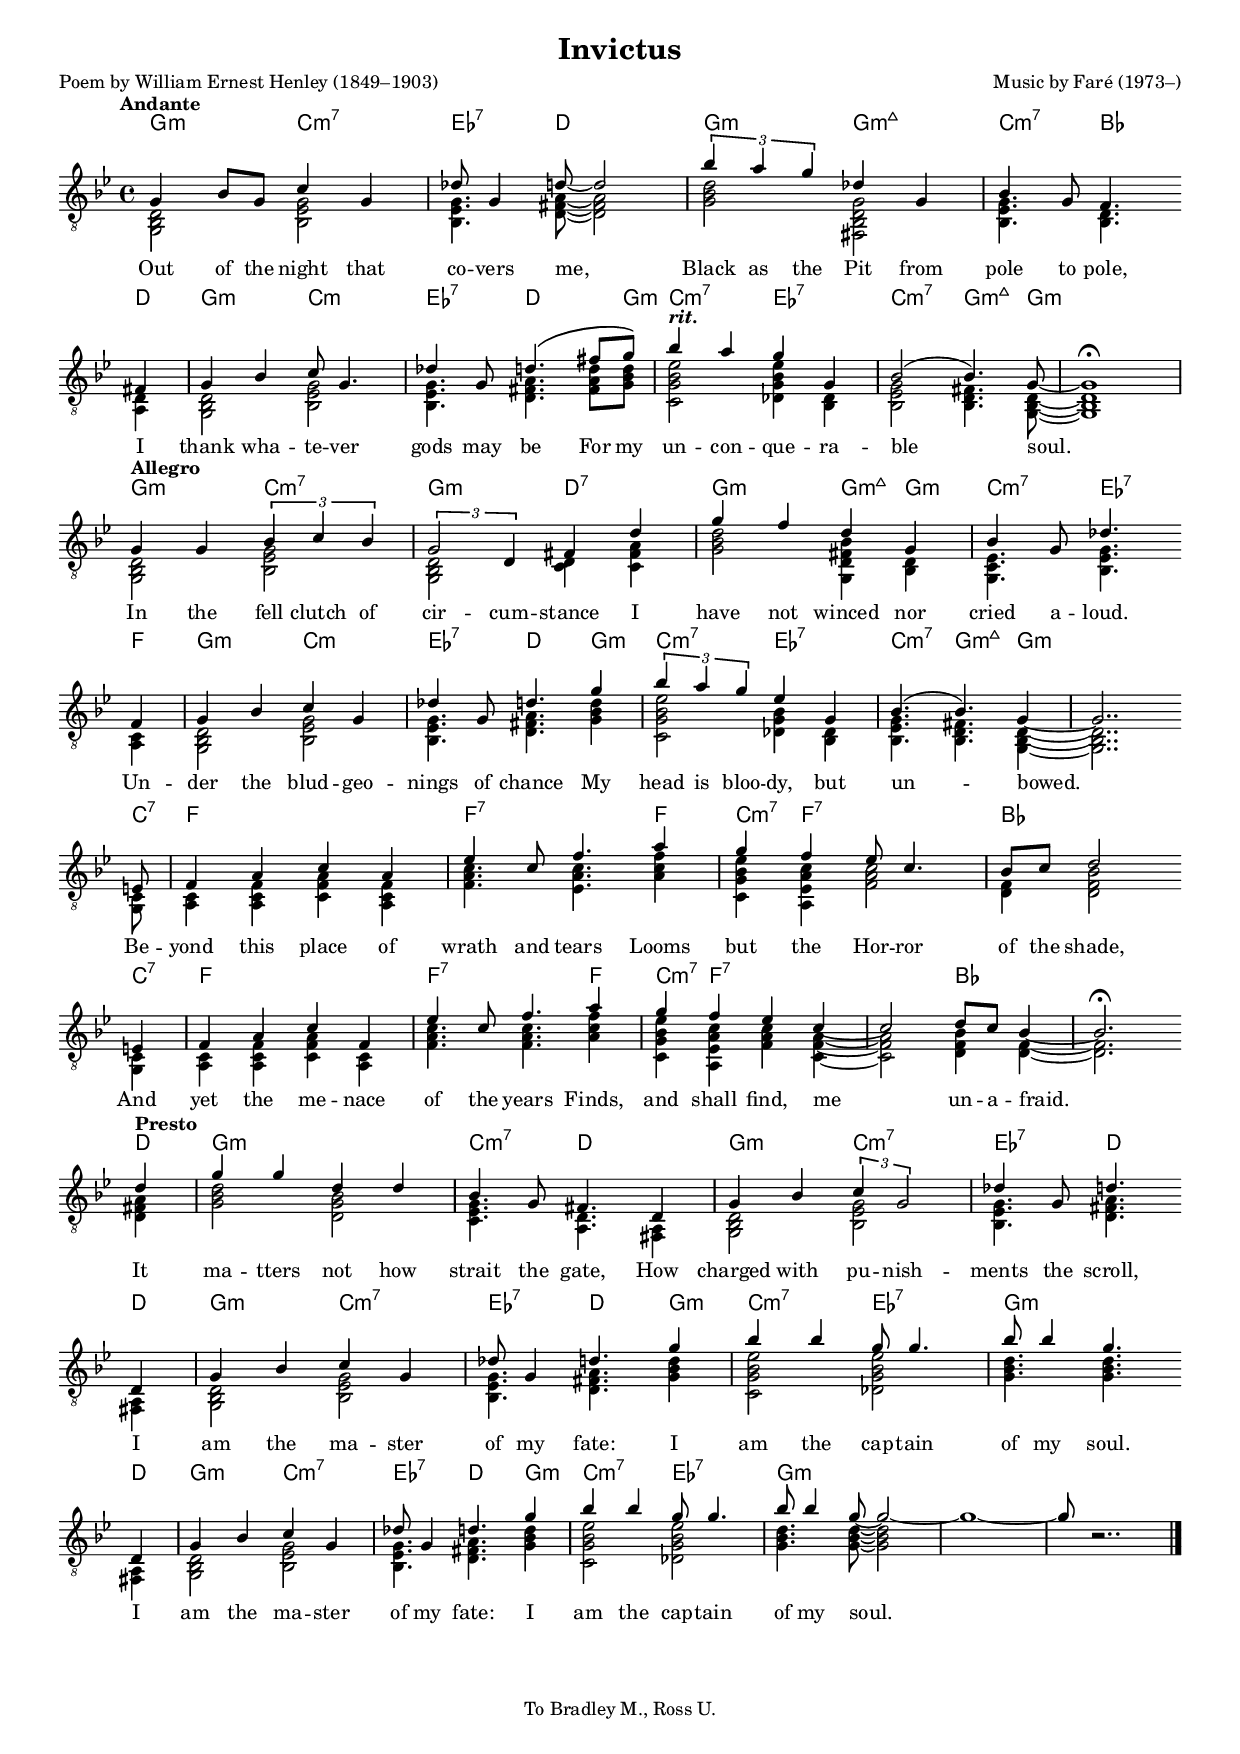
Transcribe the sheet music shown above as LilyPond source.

\version "2.12.2"

\paper{
    between-system-space = .5\cm
    between-system-padding = #1
    ragged-bottom=##f
    ragged-last-bottom=##f
    indent = 0\cm
}
#(set-global-staff-size 16) % default is 20 and causes break into two pages.

\header{
  title = "Invictus"
  poet = "Poem by William Ernest Henley (1849–1903)"
  composer = "Music by Faré (1973–)"
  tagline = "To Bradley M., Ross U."
}

melody = \relative c'
{
  \clef "treble_8"
  \key g \minor
  \tempo "Andante"
  g4 bes8 g c4 g    | des'8 g,4 d'8~d2 |
  \times 2/3 { bes'4 a g } des g,   | bes g8 f4.        \bar "" \break
  fis4   | g bes c8 g4.              | des'4 g,8 \phrasingSlurUp d'4.
  \( fis8 g \)  | bes4^\markup{\italic \bold rit.} a g g, |
  \slurUp bes2( bes4.) g8~ | g1\fermata | \break

  \tempo "Allegro"
  g4 g \times 2/3 { bes c bes } |  \times 2/3 {g2 d4} fis
  d'4  |  g f d g,     | bes g8 des'4.    \bar "" \break
  f,4  |  g bes c g    | des' g,8 d'4.
  g4   |  \times 2/3 { bes4 a g } ees4 g,   |  \slurUp bes4.( bes4.) g4~|g2..  \bar "" \break

  e8   |  f4 a c a     |  ees' c8 f4.
  a4   |  g f ees8 c4. |  bes8 c d2      \bar "" \break
  e,4  |  f4 a c f,    |  ees' c8 f4.
  a4   |  g f ees c4~  |  c2 d8 c \slurUp bes4~|bes2.^\fermata  \bar "" \break

  \tempo "Presto"
  d4   |  g g d d      |  bes g8 fis4.
  d4   |  g bes \times 2/3 {c4 g2}    |  des'4 g,8 d'4.    \bar "" \break
  d,4  |  g bes c g  |  des'8 g,4 d'4.
  g4   |  bes bes g8 g4.  |  bes8 bes4 g4.  \bar "" \break

  d,4  |  g bes c g    |  des'8 g,4 d'4.
  g4   |  bes bes g8 g4.  |  bes8 bes4 g8~g2~|g1~|g8 r2.. \bar "|." \break
}

bass = \relative c
{
  \clef "treble_8"
  \key g \minor
  <g bes d>2 <bes ees g> | <bes ees g>4. \tieDown <d fis a>8~<d fis a>2 |
  <g bes d>2 <fis, bes d g> | <bes ees g>4. <bes d>
  <a d>4 | <g bes d>2 <bes ees g> | <bes ees g>4. \tieDown <d fis a>
  <fis a d>8 <g bes d> | <c, g' bes ees>2 <des g bes ees>4  <bes des> | <bes ees g>2 <bes d fis>4. <g bes d>8~ | <g bes d>1 |

  <g bes d>2 <bes ees g> | <g bes d>2 <c d>4
  <c fis a>4 | <g' bes d>2 <g, d' fis bes>4 <bes d> | <g c ees>4. <bes ees g>
  <a c>4 | <g bes d>2 <bes ees g> | <bes ees g>4. <d fis a>
  <g bes d>4 | <c, g' bes ees>2 <des g bes>4 <bes des> | <bes ees g>4. <bes d fis>4. \tieDown <g bes d>4~ | <g bes d>2..

  <g c>8 | <a c>4 <a c f> <c f a> <a c f> | <f' a c>4. <ees a c>
  <a c f>4 | <c, g' bes ees>4 <a ees' a c> <f' a c>2 | <d f>4 <d f bes>2
  <g, c>4 | <a c> <a c f> <c f a> <a c> | <f' a c>4. <f a c>
  <a c f>4 | <c, g' bes ees>4 <a ees' a c> <f' a c> \tieDown <c f a>~ | <c f a>2 <d f bes>4 \tieDown <d f>~ | <d f>2.

  <d fis a>4 | <g bes d>2 <d g bes> | <c ees g>4. <a d>4. <fis a>4 | <g bes d>2 <bes ees g> | <bes ees g>4. <d fis a>
  <fis, a>4 | <g bes d>2 <bes ees g> | <bes ees g>4. <d fis a>4. <g bes d>4 |
  <c, g' bes ees>2 <des g bes ees> | <g bes d>4. <g bes d>

  <fis, a>4 | <g bes d>2 <bes ees g> | <bes ees g>4. <d fis a>4. <g bes d>4 |
  <c, g' bes ees>2 <des g bes ees> | <g bes d>4. <g bes d>8~<g bes d>2 |
}

harmonies = \chordmode {
   g2:m c:m7 | ees4.:7 d8~d2 |
   g:m g:m7+ %{actually, both dim7+ and m7+ !%} | c4.:min7 bes
   d4 | g2:m c:m | ees4.:7 d2
   g8:m | c2:min7 ees:7 | c:m7 %{ees%}  g4.:m7+ %{bes4.:5+%}  g8:m~ | g1:m |

   g2:m c:min7 | g2:m d:7 |
   g2:m g4:m7+ g:m | c4.:min7 ees4.:7
   f4 | g2:m c:m | ees4.:7 d
   g4:m | c2:min7 ees:7 | c4.:m7 %{ees4.%}  g:m7+ %{bes:5+%}  g4:m~ | g2..:m

   c8:7 | f1 | f2.:7
   f4 | c4:m7 f2.:7 | bes2.
   c4:7 | f1 | f2.:7
   f4 | c4:m7 f2.:7 | f2:7 bes~ | bes2.

   d4 | g1:m | c4.:m7 d
   d4 | g2:m c:m7 | ees4.:7 d4.
   d4 | g2:m c:m7 | ees4.:7 d g4:m | c2:m7 ees:7 | g2.:m
   d4 | g2:m c:m7 | ees4.:7 d g4:m | c2:m7 ees:7 | g1:m~ | g1:m~ | g8:m
}

text = \lyricmode {
  Out of the night that co -- vers me,
  Black as the Pit from pole to pole,
  I thank wha -- te -- ver gods may be
  For my un -- con -- que -- ra -- ble soul.

  In the fell clutch of cir -- cum -- stance
  I have not winced nor cried a -- loud.
  Un -- der the blud -- geo -- nings of chance
  My head is bloo -- dy, but un -- bowed.

  Be -- yond this place of wrath and tears
  Looms but the Hor -- ror of the shade,
  And yet the me -- nace of the years
  Finds, and shall find, me un -- a -- fraid.

  It ma -- tters not how strait the gate,
  How charged with pu -- nish -- ments the scroll,
  I am the ma -- ster of my fate:
  I am the cap -- tain of my soul.

  I am the ma -- ster of my fate:
  I am the cap -- tain of my soul.
}

\score { <<
  \new ChordNames { \set chordChanges = ##t \harmonies }
  \override Score.BarNumber #'break-visibility = #'#(#f #f #f)
  %\new Voice = "one" { \autoBeamOn \melody }
  \new Staff <<
    \context Voice = "upper" { \override Stem #'direction = #up \melody }
    \context Voice = "lower" { \override Stem #'direction = #down \bass }
  >>
  \new Lyrics \lyricsto "upper" \text
>>
\layout { }
\midi {
\context {
\Score
  % tempoWholesPerMinute = #(ly:make-moment 80 4)
} } }
\markup{ }
